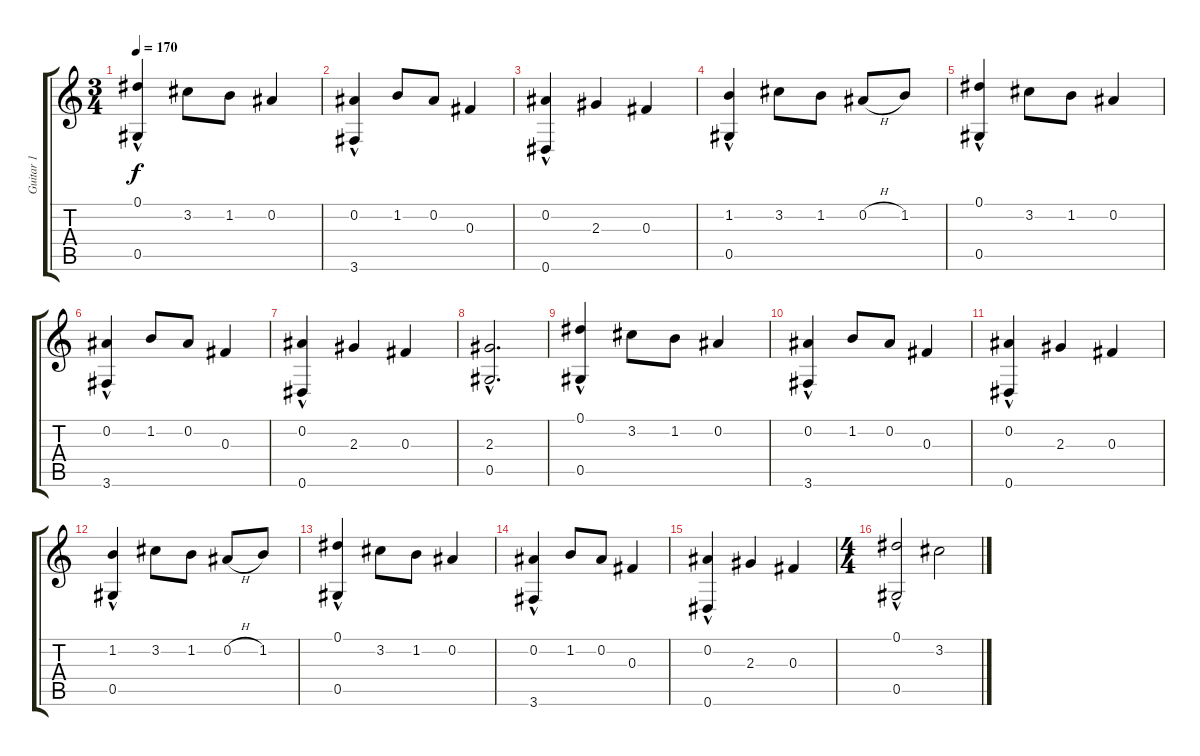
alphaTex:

\track ("Guitar 1" "Guitar 1") {instrument acousticguitarnylon}
\staff {score tabs}
\tuning (Eb4 Bb3 Gb3 Db3 Ab2 Eb2) {hide}
\ts (3 4)
\tempo 170
\clef g2
\ks c
(0.1 0.5{hac}).4{dy f instrument acousticguitarnylon} 3.2.8 1.2.8 0.2.4 |
(0.2 3.6{hac}).4 1.2.8 0.2.8 0.3.4 |
(0.2 0.6{hac}).4 2.3.4 0.3.4 |
(1.2 0.5{hac}).4 3.2.8 1.2.8 0.2{h}.8 1.2.8 |
(0.1 0.5{hac}).4 3.2.8 1.2.8 0.2.4 |
(0.2 3.6{hac}).4 1.2.8 0.2.8 0.3.4 |
(0.2 0.6{hac}).4 2.3.4 0.3.4 |
(2.3{hac} 0.5{hac}).2{d} |
(0.1 0.5{hac}).4 3.2.8 1.2.8 0.2.4 |
(0.2 3.6{hac}).4 1.2.8 0.2.8 0.3.4 |
(0.2 0.6{hac}).4 2.3.4 0.3.4 |
(1.2 0.5{hac}).4 3.2.8 1.2.8 0.2{h}.8 1.2.8 |
(0.1 0.5{hac}).4 3.2.8 1.2.8 0.2.4 |
(0.2 3.6{hac}).4 1.2.8 0.2.8 0.3.4 |
(0.2 0.6{hac}).4 2.3.4 0.3.4 |
\ts (4 4)
(0.1 0.5{hac}).2 3.2.2
